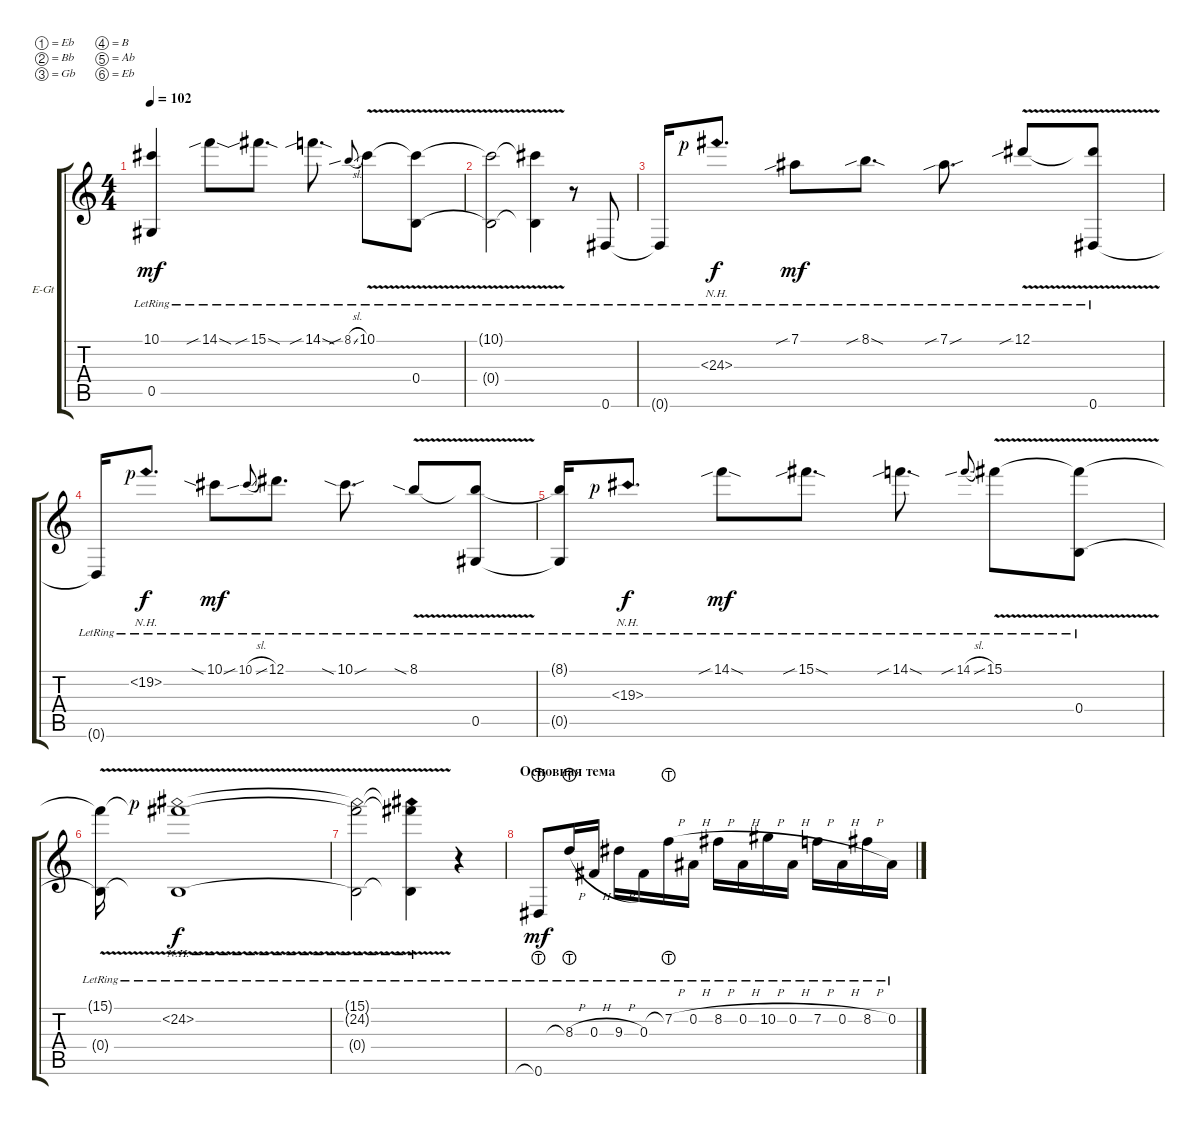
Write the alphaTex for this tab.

\defaultSystemsLayout 4
\bracketExtendMode groupsimilarinstruments
\firstSystemTrackNameOrientation horizontal
\otherSystemsTrackNameOrientation horizontal
\track ("Electric Guitar" "E-Gt") {instrument electricguitarclean}
\staff {score tabs}
\tuning (Eb4 Bb3 Gb3 B2 Ab2 Eb2)
\ts (4 4)
\tempo 102
\clef g2
\ks c
(0.5{lr t} 10.1{lr t}).4{dy mf} 14.1{sib sod lr}.8 15.1{sib sod lr}.8{d} 14.1{sib sod lr}.8{d} 8.1{sib sl lr}.8{gr onbeat} 10.1{v lr}.8 (0.4{lr} 10.1{v lr t}).8 |
(0.4{lr t} 10.1{v lr t}).2 (0.4{lr t} 10.1{v lr t}).4 r.8 0.6{lr}.8 |
0.6{lr t}.16 24.3{nh lr rf 1}.8{d dy f} 7.1{sib lr}.8{dy mf} 8.1{sib sod lr}.8{d} 7.1{sib sou lr}.8{d} 12.1{v sib lr}.8 (0.6{lr} 12.1{lr t}).8 |
0.6{lr t}.16 19.2{nh lr rf 1}.8{d dy f} 10.1{sia lr}.8{dy mf} 10.1{sib sl lr}.8{gr onbeat} 12.1{lr}.8{d} 10.1{sia sou lr}.8{d} 8.1{v sia lr}.8 (0.5{lr} 8.1{lr t}).8 |
(0.5{lr t} 8.1{lr t}).16 19.3{nh lr rf 1}.8{d dy f} 14.1{sib sod lr}.8{dy mf} 15.1{sib sod lr}.8{d} 14.1{sib sod lr}.8{d} 14.1{sib sl lr}.8{gr onbeat} 15.1{v lr}.8 (0.4{lr} 15.1{v lr t}).8 |
(0.4{lr t} 15.1{v lr t}).16 (24.2{nh lr rf 1} 0.4{lr t} 15.1{v lr t}).1{dy f} |
(24.2{nh lr t} 15.1{v lr t} 0.4{lr t}).2 (15.1{v lr t} 24.2{nh lr t} 0.4{lr t}).4 r.4 |
\section ("" "Основная тема")
0.6{lht lr}.8{dy mf} 8.3{h lht lr}.16 0.3{h lr}.16 9.3{h lr}.16 0.3{lr}.16 7.2{h lht lr}.16 0.2{h lr}.16 8.2{h lr}.16 0.2{h lr}.16 10.2{h lr}.16 0.2{h lr}.16 7.2{h lr}.16 0.2{h lr}.16 8.2{h lr}.16 0.2{lr}.16
